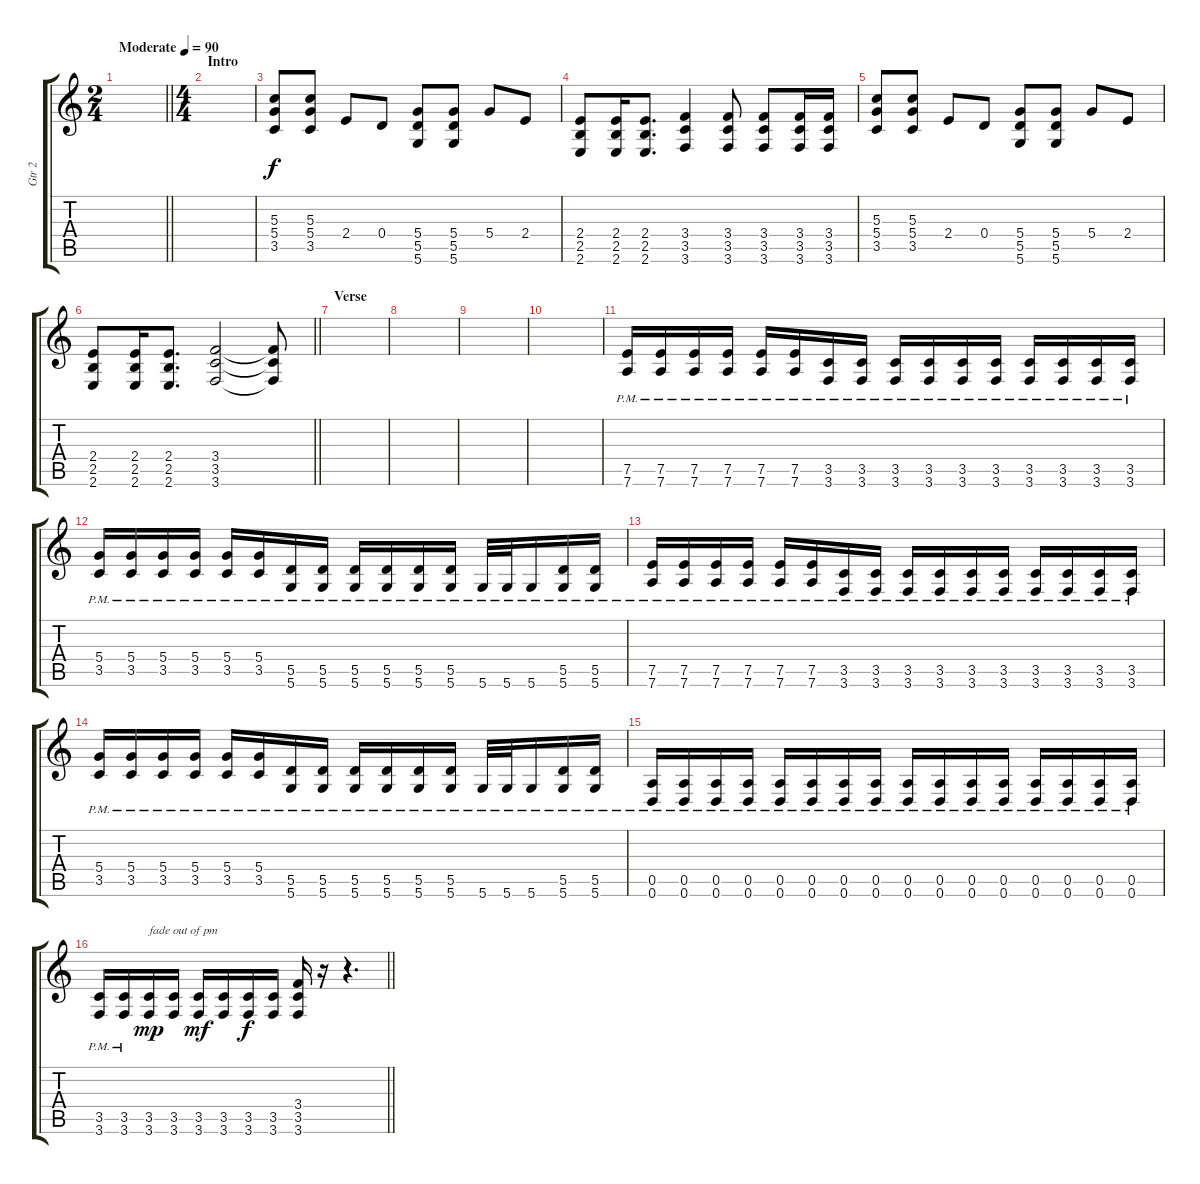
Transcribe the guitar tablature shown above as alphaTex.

\track ("Gtr 2" "Gtr 2") {instrument distortionguitar}
\staff {score tabs}
\tuning (E4 B3 G3 D3 A2 D2) {hide}
\ts (2 4)
\tempo (90 "Moderate")
\clef g2
\barLineRight lightlight
\ks c
|
\ts (4 4)
\section ("" "Intro")
|
(5.3 5.4 3.5).8 (5.3 5.4 3.5).8 2.4.8 0.4.8 (5.4 5.5 5.6).8 (5.4 5.5 5.6).8 5.4.8 2.4.8 |
(2.4 2.5 2.6).8 (2.4 2.5 2.6).16 (2.4 2.5 2.6).8{d} (3.4 3.5 3.6).4 (3.4 3.5 3.6).8 (3.4 3.5 3.6).8 (3.4 3.5 3.6).16 (3.4 3.5 3.6).16 |
(5.3 5.4 3.5).8 (5.3 5.4 3.5).8 2.4.8 0.4.8 (5.4 5.5 5.6).8 (5.4 5.5 5.6).8 5.4.8 2.4.8 |
\barLineRight lightlight
(2.4 2.5 2.6).8 (2.4 2.5 2.6).16 (2.4 2.5 2.6).8{d} (3.4 3.5 3.6).2 (3.4{t} 3.5{t} 3.6{t}).8 |
\section ("" "Verse")
|
|
|
|
(7.5{pm} 7.6{pm}).16 (7.5{pm} 7.6{pm}).16 (7.5{pm} 7.6{pm}).16 (7.5{pm} 7.6{pm}).16 (7.5{pm} 7.6{pm}).16 (7.5{pm} 7.6{pm}).16 (3.5{pm} 3.6{pm}).16 (3.5{pm} 3.6{pm}).16 (3.5{pm} 3.6{pm}).16 (3.5{pm} 3.6{pm}).16 (3.5{pm} 3.6{pm}).16 (3.5{pm} 3.6{pm}).16 (3.5{pm} 3.6{pm}).16 (3.5{pm} 3.6{pm}).16 (3.5{pm} 3.6{pm}).16 (3.5{pm} 3.6{pm}).16 |
(5.4{pm} 3.5{pm}).16 (5.4{pm} 3.5{pm}).16 (5.4{pm} 3.5{pm}).16 (5.4{pm} 3.5{pm}).16 (5.4{pm} 3.5{pm}).16 (5.4{pm} 3.5{pm}).16 (5.5{pm} 5.6{pm}).16 (5.5{pm} 5.6{pm}).16 (5.5{pm} 5.6{pm}).16 (5.5{pm} 5.6{pm}).16 (5.5{pm} 5.6{pm}).16 (5.5{pm} 5.6{pm}).16 5.6{pm}.32 5.6{pm}.32 5.6{pm}.16 (5.5{pm} 5.6{pm}).16 (5.5{pm} 5.6{pm}).16 |
(7.5{pm} 7.6{pm}).16 (7.5{pm} 7.6{pm}).16 (7.5{pm} 7.6{pm}).16 (7.5{pm} 7.6{pm}).16 (7.5{pm} 7.6{pm}).16 (7.5{pm} 7.6{pm}).16 (3.5{pm} 3.6{pm}).16 (3.5{pm} 3.6{pm}).16 (3.5{pm} 3.6{pm}).16 (3.5{pm} 3.6{pm}).16 (3.5{pm} 3.6{pm}).16 (3.5{pm} 3.6{pm}).16 (3.5{pm} 3.6{pm}).16 (3.5{pm} 3.6{pm}).16 (3.5{pm} 3.6{pm}).16 (3.5{pm} 3.6{pm}).16 |
(5.4{pm} 3.5{pm}).16 (5.4{pm} 3.5{pm}).16 (5.4{pm} 3.5{pm}).16 (5.4{pm} 3.5{pm}).16 (5.4{pm} 3.5{pm}).16 (5.4{pm} 3.5{pm}).16 (5.5{pm} 5.6{pm}).16 (5.5{pm} 5.6{pm}).16 (5.5{pm} 5.6{pm}).16 (5.5{pm} 5.6{pm}).16 (5.5{pm} 5.6{pm}).16 (5.5{pm} 5.6{pm}).16 5.6{pm}.32 5.6{pm}.32 5.6{pm}.16 (5.5{pm} 5.6{pm}).16 (5.5{pm} 5.6{pm}).16 |
(0.5{pm} 0.6{pm}).16 (0.5{pm} 0.6{pm}).16 (0.5{pm} 0.6{pm}).16 (0.5{pm} 0.6{pm}).16 (0.5{pm} 0.6{pm}).16 (0.5{pm} 0.6{pm}).16 (0.5{pm} 0.6{pm}).16 (0.5{pm} 0.6{pm}).16 (0.5{pm} 0.6{pm}).16 (0.5{pm} 0.6{pm}).16 (0.5{pm} 0.6{pm}).16 (0.5{pm} 0.6{pm}).16 (0.5{pm} 0.6{pm}).16 (0.5{pm} 0.6{pm}).16 (0.5{pm} 0.6{pm}).16 (0.5{pm} 0.6{pm}).16 |
\barLineRight lightlight
(3.5{pm} 3.6{pm}).16 (3.5{pm} 3.6{pm}).16 (3.5 3.6).16{txt "fade out of pm" dy mp} (3.5 3.6).16 (3.5 3.6).16{dy mf} (3.5 3.6).16 (3.5 3.6).16{dy f} (3.5 3.6).16 (3.4 3.5 3.6).16 r.16 r.4{d}
